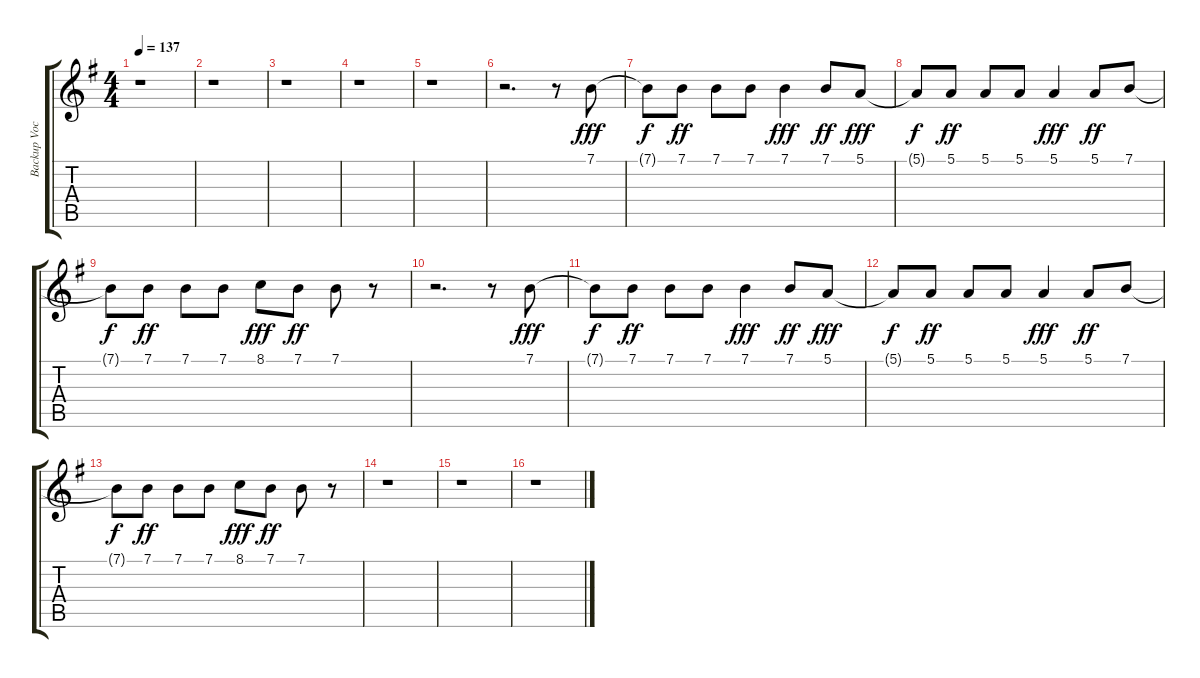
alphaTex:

\track ("Backup Vocals" "Backup Voc") {instrument flute}
\staff {score tabs}
\tuning (E4 B3 G3 D3 A2 E2) {hide}
\ts (4 4)
\tempo 137
\clef g2
\ks g
r.1{dy ff} |
r.1 |
r.1 |
r.1 |
r.1 |
r.2{d} r.8 7.1.8{dy fff} |
7.1{t}.8{dy f} 7.1.8{dy ff} 7.1.8 7.1.8 7.1.4{dy fff} 7.1.8{dy ff} 5.1.8{dy fff} |
5.1{t}.8{dy f} 5.1.8{dy ff} 5.1.8 5.1.8 5.1.4{dy fff} 5.1.8{dy ff} 7.1.8 |
7.1{t}.8{dy f} 7.1.8{dy ff} 7.1.8 7.1.8 8.1.8{dy fff} 7.1.8{dy ff} 7.1.8 r.8 |
r.2{d} r.8 7.1.8{dy fff} |
7.1{t}.8{dy f} 7.1.8{dy ff} 7.1.8 7.1.8 7.1.4{dy fff} 7.1.8{dy ff} 5.1.8{dy fff} |
5.1{t}.8{dy f} 5.1.8{dy ff} 5.1.8 5.1.8 5.1.4{dy fff} 5.1.8{dy ff} 7.1.8 |
7.1{t}.8{dy f} 7.1.8{dy ff} 7.1.8 7.1.8 8.1.8{dy fff} 7.1.8{dy ff} 7.1.8 r.8 |
r.1 |
r.1 |
r.1
